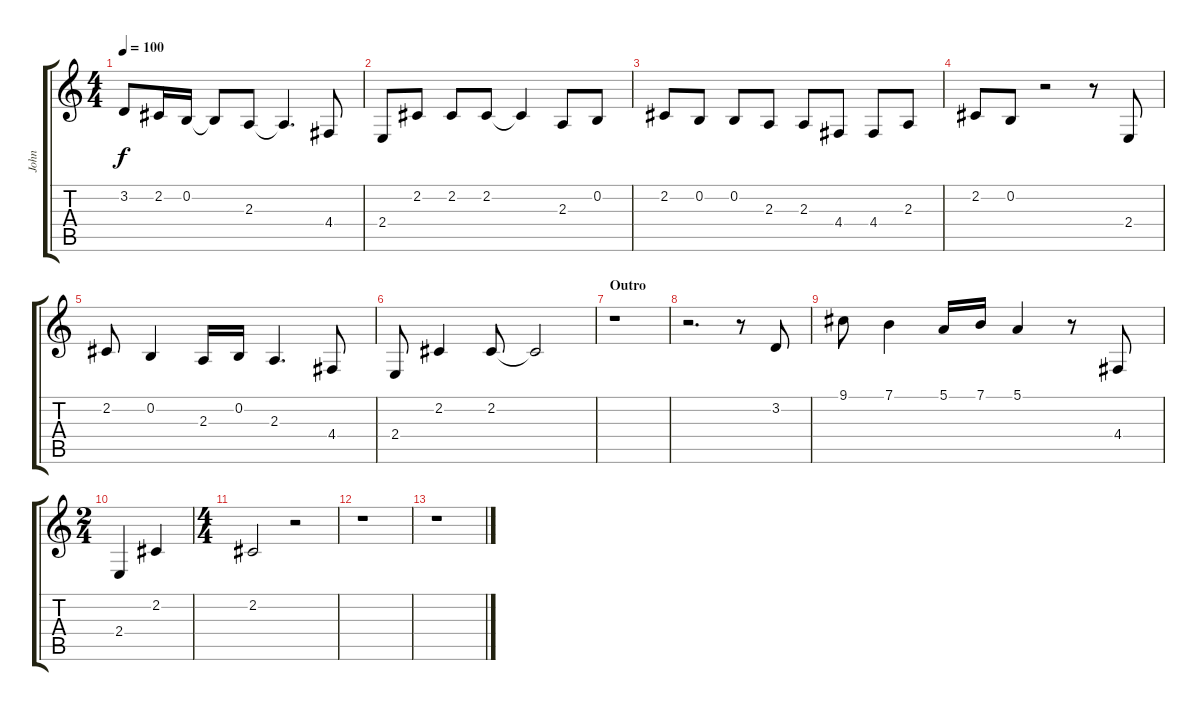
\track ("John" "John") {instrument synthstrings1}
\staff {score tabs}
\tuning (E4 B3 G3 D3 A2 E2) {hide}
\ts (4 4)
\tempo 100
\clef g2
\ks c
3.2.8{dy f} 2.2.16 0.2.16 0.2{t}.8 2.3.8 2.3{t}.4{d} 4.4.8 |
2.4.8 2.2.8 2.2.8 2.2.8 2.2{t}.4 2.3.8 0.2.8 |
2.2.8 0.2.8 0.2.8 2.3.8 2.3.8 4.4.8 4.4.8 2.3.8 |
2.2.8 0.2.8 r.2 r.8 2.4.8 |
2.2.8 0.2.4 2.3.16 0.2.16 2.3.4{d} 4.4.8 |
2.4.8 2.2.4 2.2.8 2.2{t}.2 |
\section ("" "Outro")
r.1 |
r.2{d} r.8 3.2.8 |
9.1.8 7.1.4 5.1.16 7.1.16 5.1.4 r.8 4.4.8 |
\ts (2 4)
2.4.4 2.2.4 |
\ts (4 4)
2.2.2 r.2 |
r.1 |
r.1
